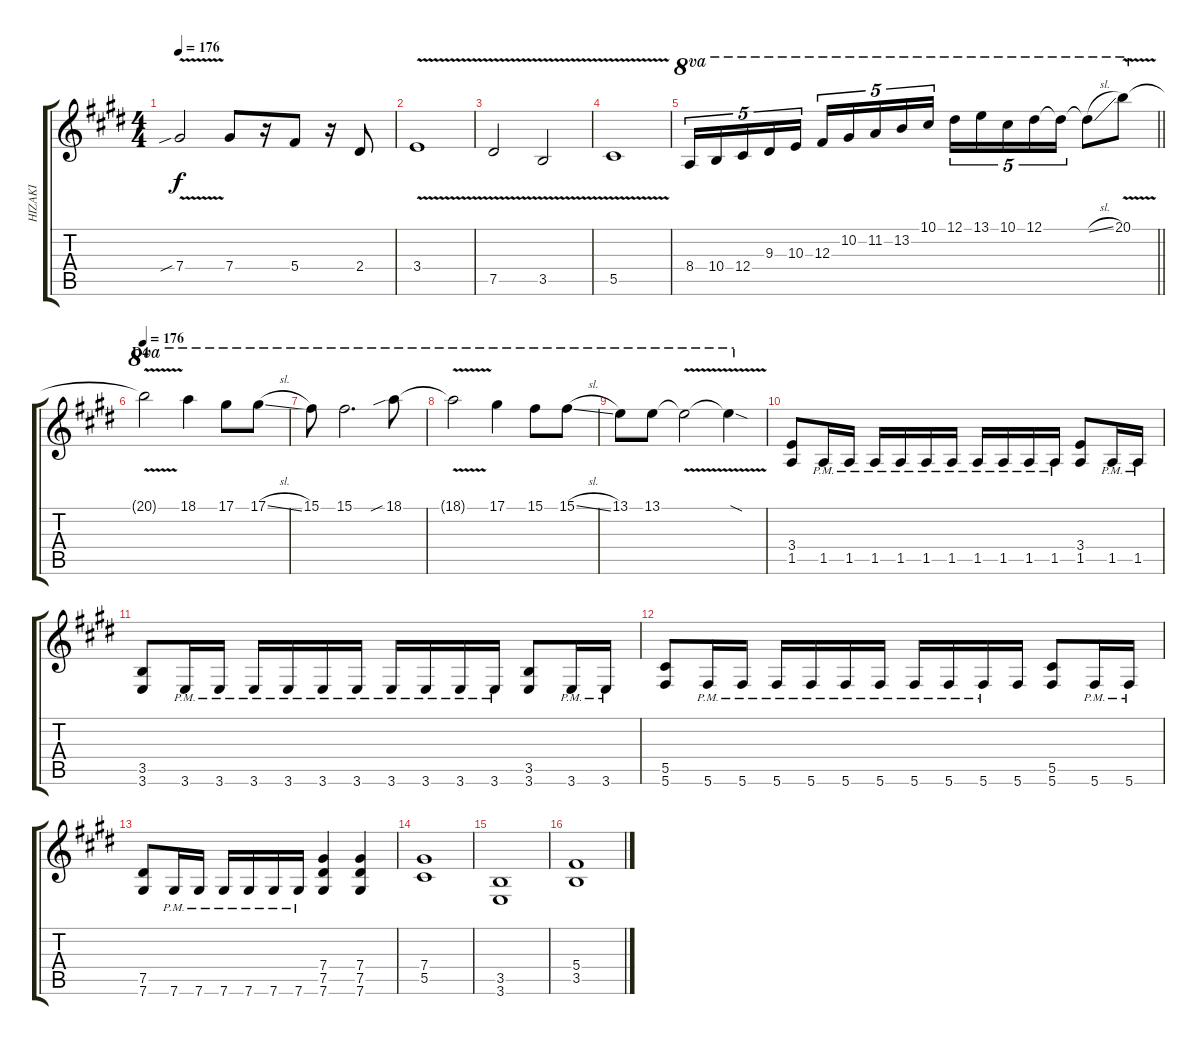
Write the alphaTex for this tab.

\track ("HIZAKI" "HIZAKI") {instrument overdrivenguitar}
\staff {score tabs}
\tuning (Eb4 Bb3 Gb3 Db3 Ab2 Db2) {hide}
\ts (4 4)
\tempo 176
\clef g2
\ks c#minor
7.4{v sib}.2{dy f} 7.4.8 r.16 5.4.8 r.16 2.4.8 |
3.4{v}.1 |
7.5{v}.2 3.5{v}.2 |
5.5{v}.1 |
\barLineRight lightlight
8.4.16{tu (5 4) ot 8va balance 8} 10.4.16{tu (5 4) ot 8va} 12.4.16{tu (5 4) ot 8va} 9.3.16{tu (5 4) ot 8va} 10.3.16{tu (5 4) ot 8va} 12.3.16{tu (5 4) ot 8va} 10.2.16{tu (5 4) ot 8va} 11.2.16{tu (5 4) ot 8va} 13.2.16{tu (5 4) ot 8va} 10.1.16{tu (5 4) ot 8va} 12.1.16{tu (5 4) ot 8va} 13.1.16{tu (5 4) ot 8va} 10.1.16{tu (5 4) ot 8va} 12.1.16{tu (5 4) ot 8va} 12.1{t}.16{tu (5 4) ot 8va} 12.1{sl t}.8{ot 8va} 20.1{v}.8{ot 8va} |
\section ("" "D4")
\tempo 176
20.1{v t}.2{ot 8va} 18.1.4{ot 8va} 17.1.8{ot 8va} 17.1{sl}.8{ot 8va} |
15.1.8{ot 8va} 15.1.2{d ot 8va} 18.1{sib}.8{ot 8va} |
18.1{v t}.2{ot 8va} 17.1.4{ot 8va} 15.1.8{ot 8va} 15.1{sl}.8{ot 8va} |
13.1.8{ot 8va} 13.1.8{ot 8va} 13.1{v t}.2{ot 8va} 13.1{sod t}.4{ot 8va} |
(3.4 1.5).8{balance 13} 1.5{pm}.16 1.5{pm}.16 1.5{pm}.16 1.5{pm}.16 1.5{pm}.16 1.5{pm}.16 1.5{pm}.16 1.5{pm}.16 1.5{pm}.16 1.5{pm}.16 (3.4 1.5).8 1.5{pm}.16 1.5{pm}.16 |
(3.5 3.6).8 3.6{pm}.16 3.6{pm}.16 3.6{pm}.16 3.6{pm}.16 3.6{pm}.16 3.6{pm}.16 3.6{pm}.16 3.6{pm}.16 3.6{pm}.16 3.6{pm}.16 (3.5 3.6).8 3.6{pm}.16 3.6{pm}.16 |
(5.5 5.6).8 5.6{pm}.16 5.6{pm}.16 5.6{pm}.16 5.6{pm}.16 5.6{pm}.16 5.6{pm}.16 5.6{pm}.16 5.6{pm}.16 5.6{pm}.16 5.6.16 (5.5 5.6).8 5.6{pm}.16 5.6{pm}.16 |
(7.5 7.6).8 7.6{pm}.16 7.6{pm}.16 7.6{pm}.16 7.6{pm}.16 7.6{pm}.16 7.6{pm}.16 (7.4 7.5 7.6).4 (7.4 7.5 7.6).4 |
(7.4 5.5).1 |
(3.5 3.6).1 |
(5.4 3.5).1
